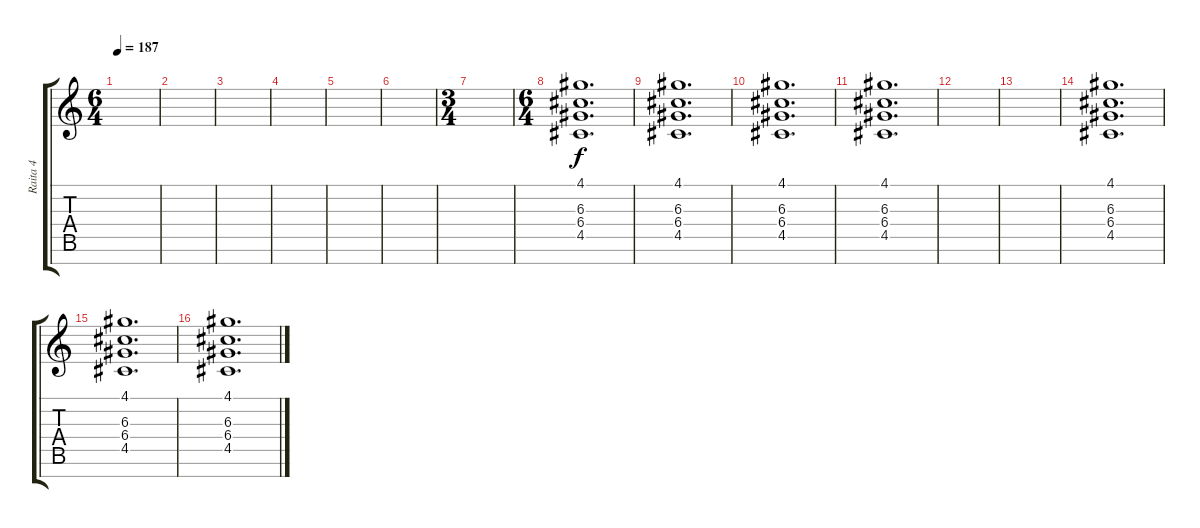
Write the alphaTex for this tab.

\track ("Raita 4" "Raita 4") {instrument distortionguitar}
\staff {score tabs}
\tuning (E4 B3 G3 D3 A2 E2 B1) {hide}
\ts (6 4)
\tempo 187
\clef g2
\ks c
|
|
|
|
|
|
\ts (3 4)
|
\ts (6 4)
(4.1 6.3 6.4 4.5).1{d volume 11} |
(4.1 6.3 6.4 4.5).1{d} |
(4.1 6.3 6.4 4.5).1{d} |
(4.1 6.3 6.4 4.5).1{d} |
|
|
(4.1 6.3 6.4 4.5).1{d} |
(4.1 6.3 6.4 4.5).1{d} |
(4.1 6.3 6.4 4.5).1{d}
